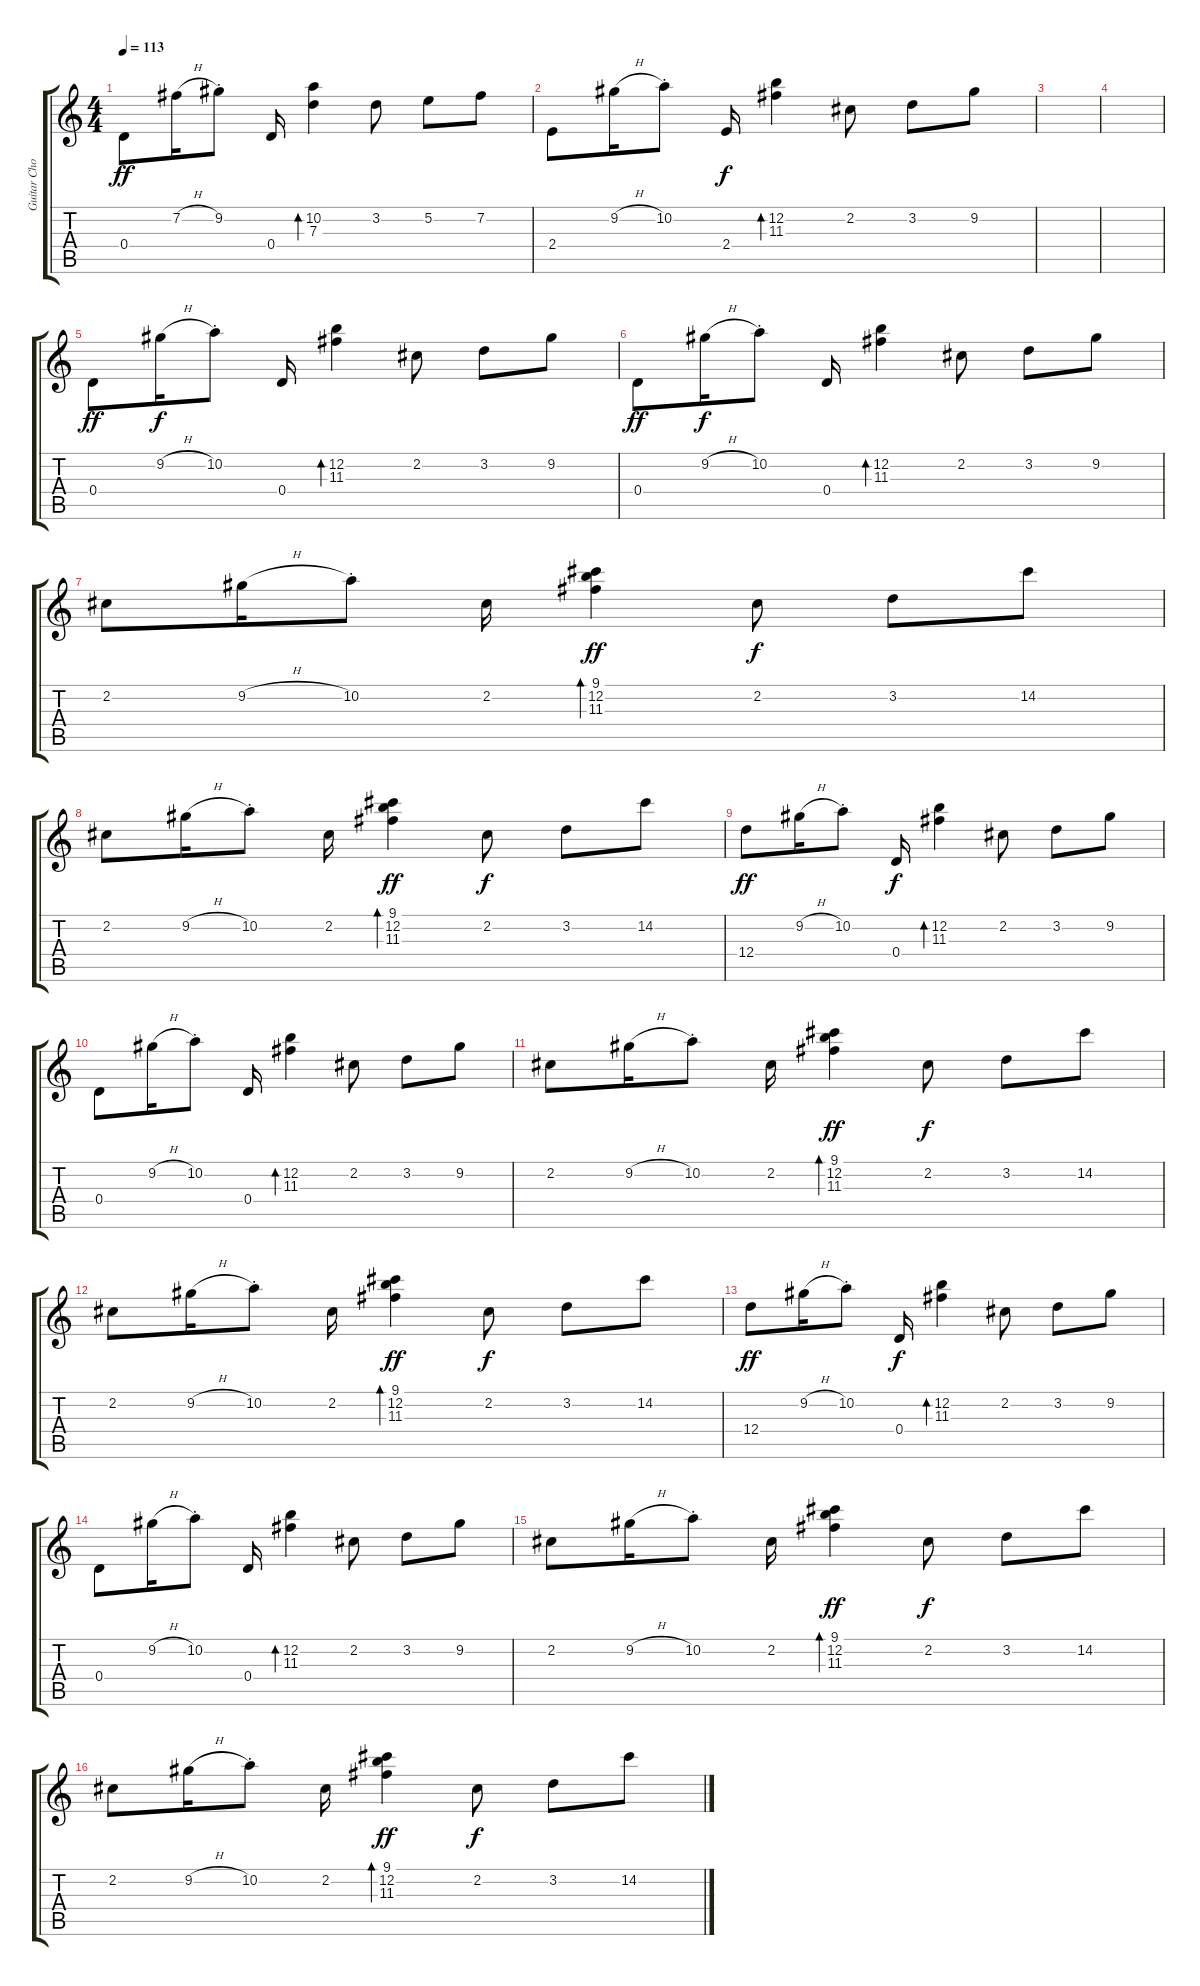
\track ("Guitar Chords" "Guitar Cho") {instrument acousticguitarsteel}
\staff {score tabs}
\tuning (E4 B3 G3 D3 A2 E2) {hide}
\ts (4 4)
\tempo 113
\clef g2
\ks c
0.4.8{dy ff} 7.2{h}.16 9.2{st}.8 0.4.16 (10.2 7.3).4{bd 120} 3.2.8 5.2.8 7.2.8 |
2.4.8 9.2{h}.16 10.2{st}.8 2.4.16{dy f} (12.2 11.3).4{bd 240} 2.2.8 3.2.8 9.2.8 |
|
|
0.4.8{dy ff} 9.2{h}.16{dy f} 10.2{st}.8 0.4.16 (12.2 11.3).4{bd 240} 2.2.8 3.2.8 9.2.8 |
0.4.8{dy ff} 9.2{h}.16{dy f} 10.2{st}.8 0.4.16 (12.2 11.3).4{bd 240} 2.2.8 3.2.8 9.2.8 |
2.2.8 9.2{h}.16 10.2{st}.8 2.2.16 (9.1 12.2 11.3).4{bd 120 dy ff} 2.2.8{dy f} 3.2.8 14.2.8 |
2.2.8 9.2{h}.16 10.2{st}.8 2.2.16 (9.1 12.2 11.3).4{bd 120 dy ff} 2.2.8{dy f} 3.2.8 14.2.8 |
12.4.8{dy ff} 9.2{h}.16 10.2{st}.8 0.4.16{dy f} (12.2 11.3).4{bd 240} 2.2.8 3.2.8 9.2.8 |
0.4.8 9.2{h}.16 10.2{st}.8 0.4.16 (12.2 11.3).4{bd 240} 2.2.8 3.2.8 9.2.8 |
2.2.8 9.2{h}.16 10.2{st}.8 2.2.16 (9.1 12.2 11.3).4{bd 120 dy ff} 2.2.8{dy f} 3.2.8 14.2.8 |
2.2.8 9.2{h}.16 10.2{st}.8 2.2.16 (9.1 12.2 11.3).4{bd 120 dy ff} 2.2.8{dy f} 3.2.8 14.2.8 |
12.4.8{dy ff} 9.2{h}.16 10.2{st}.8 0.4.16{dy f} (12.2 11.3).4{bd 240} 2.2.8 3.2.8 9.2.8 |
0.4.8 9.2{h}.16 10.2{st}.8 0.4.16 (12.2 11.3).4{bd 240} 2.2.8 3.2.8 9.2.8 |
2.2.8 9.2{h}.16 10.2{st}.8 2.2.16 (9.1 12.2 11.3).4{bd 120 dy ff} 2.2.8{dy f} 3.2.8 14.2.8 |
2.2.8 9.2{h}.16 10.2{st}.8 2.2.16 (9.1 12.2 11.3).4{bd 120 dy ff} 2.2.8{dy f} 3.2.8 14.2.8
